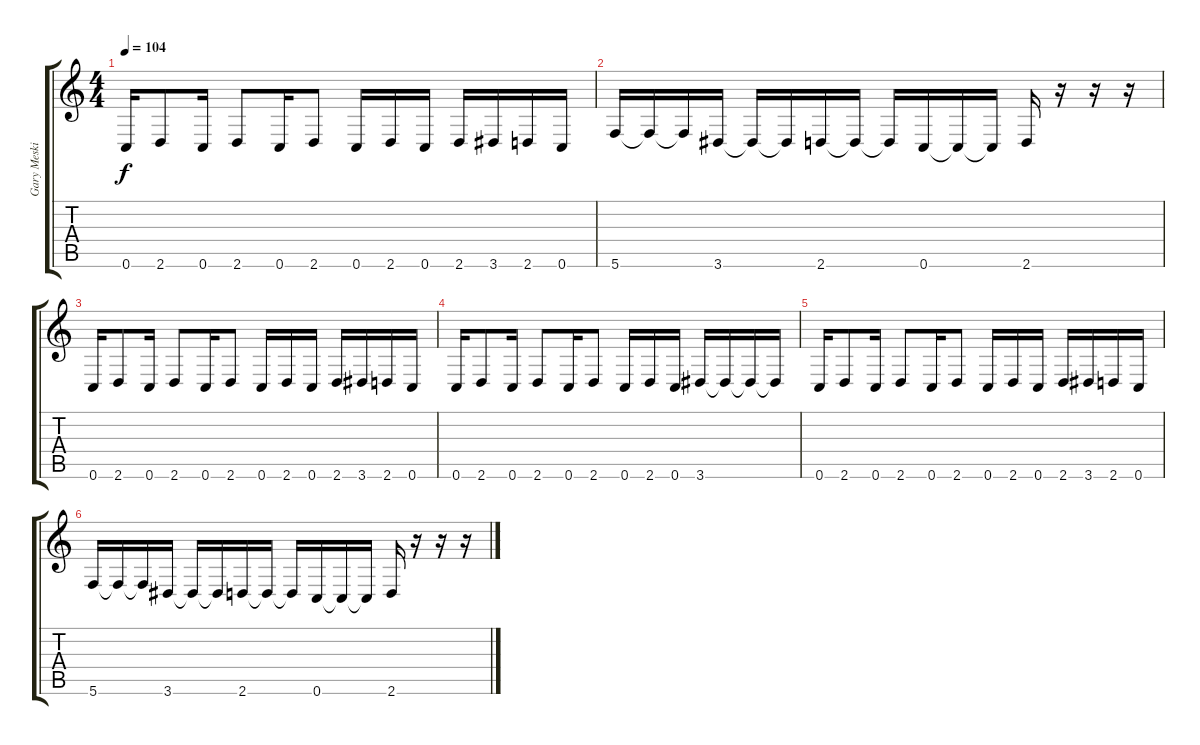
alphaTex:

\track ("Gary Meskil" "Gary Meski") {instrument electricbasspick}
\staff {score tabs}
\tuning (C4 G3 Eb3 Bb2 F2 C2) {hide}
\ts (4 4)
\tempo 104
\clef g2
\ks c
0.6.16{dy f} 2.6.8 0.6.16 2.6.8 0.6.16 2.6.8 0.6.16 2.6.16 0.6.16 2.6.16 3.6.16 2.6.16 0.6.16 |
5.6.16 5.6{t}.16 5.6{t}.16 3.6.16 3.6{t}.16 3.6{t}.16 2.6.16 2.6{t}.16 2.6{t}.16 0.6.16 0.6{t}.16 0.6{t}.16 2.6.16 r.16 r.16 r.16 |
0.6.16 2.6.8 0.6.16 2.6.8 0.6.16 2.6.8 0.6.16 2.6.16 0.6.16 2.6.16 3.6.16 2.6.16 0.6.16 |
0.6.16 2.6.8 0.6.16 2.6.8 0.6.16 2.6.8 0.6.16 2.6.16 0.6.16 3.6.16 3.6{t}.16 3.6{t}.16 3.6{t}.16 |
0.6.16 2.6.8 0.6.16 2.6.8 0.6.16 2.6.8 0.6.16 2.6.16 0.6.16 2.6.16 3.6.16 2.6.16 0.6.16 |
5.6.16 5.6{t}.16 5.6{t}.16 3.6.16 3.6{t}.16 3.6{t}.16 2.6.16 2.6{t}.16 2.6{t}.16 0.6.16 0.6{t}.16 0.6{t}.16 2.6.16 r.16 r.16 r.16
